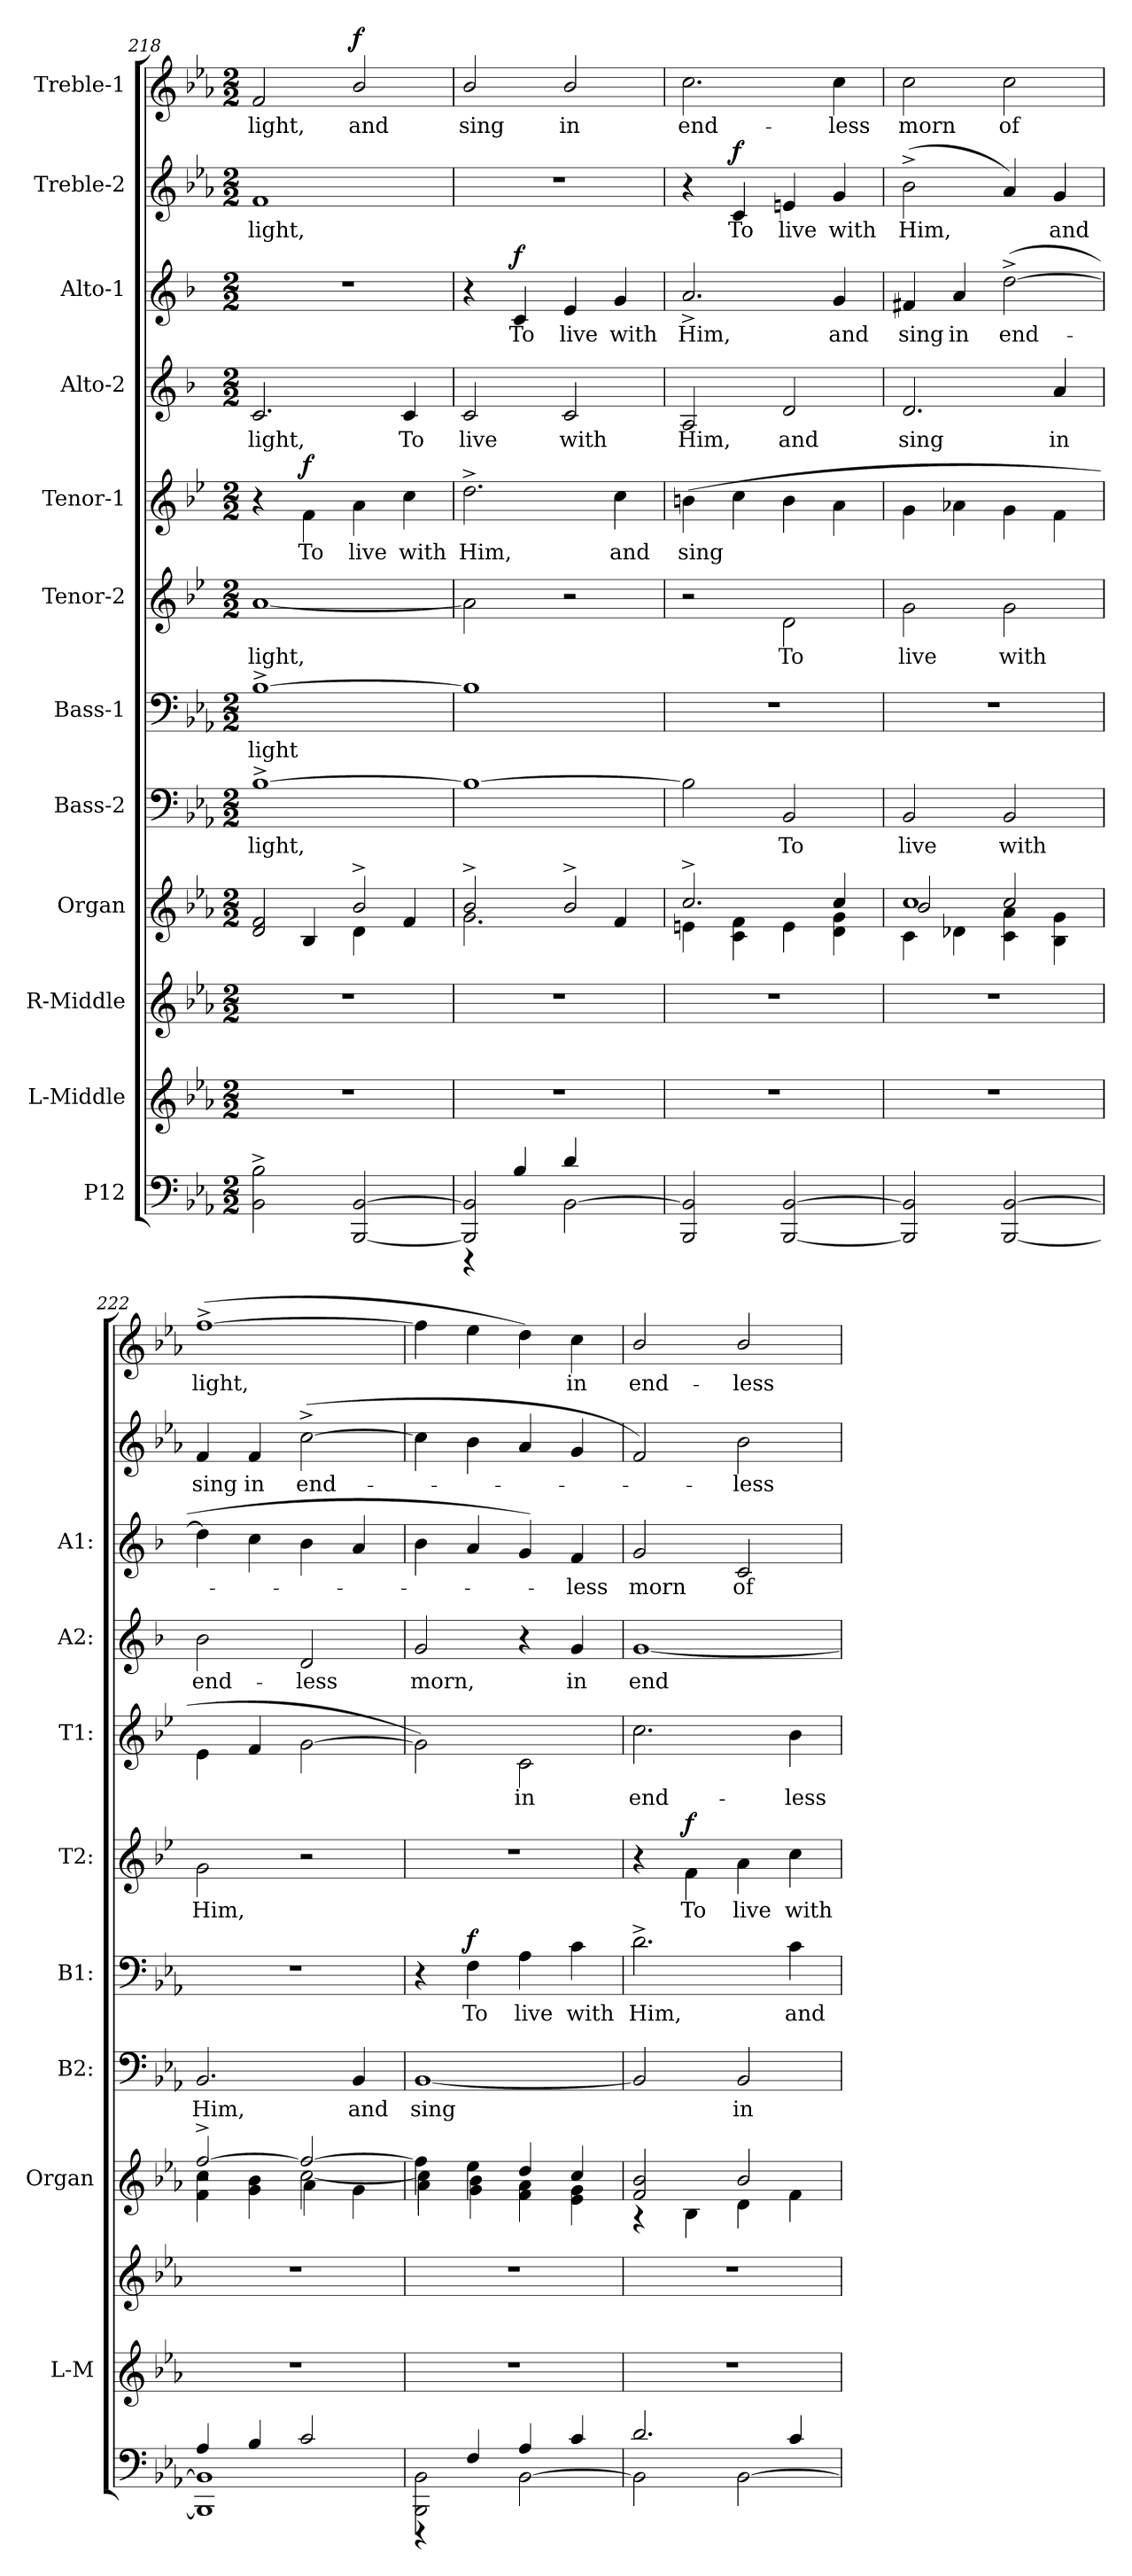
**kern	**kern	**kern	**kern	**kern	**text	**kern	**text	**dynam	**kern	**text	**dynam	**kern	**text	**dynam	**kern	**text	**kern	**text	**dynam	**kern	**text	**dynam	**kern	**text	**dynam
*part12	*part11	*part10	*part9	*part8	*part8	*part7	*part7	*part7	*part6	*part6	*part6	*part5	*part5	*part5	*part4	*part4	*part3	*part3	*part3	*part2	*part2	*part2	*part1	*part1	*part1
*staff12	*staff11	*staff10	*staff9	*staff8	*staff8	*staff7	*staff7	*staff7	*staff6	*staff6	*staff6	*staff5	*staff5	*staff5	*staff4	*staff4	*staff3	*staff3	*staff3	*staff2	*staff2	*staff2	*staff1	*staff1	*staff1
*I"P12	*I"L-Middle	*I"R-Middle	*I"Organ	*I"Bass-2	*	*I"Bass-1	*	*	*I"Tenor-2	*	*	*I"Tenor-1	*	*	*I"Alto-2	*	*I"Alto-1	*	*	*I"Treble-2	*	*	*I"Treble-1	*	*
*	*I'L-M	*	*I'Organ	*I'B2:	*	*I'B1:	*	*	*I'T2:	*	*	*I'T1:	*	*	*I'A2:	*	*I'A1:	*	*	*	*	*	*	*	*
*clefF4	*clefG2	*clefG2	*clefG2	*clefF4	*	*clefF4	*	*	*clefG2	*	*	*clefG2	*	*	*clefG2	*	*clefG2	*	*	*clefG2	*	*	*clefG2	*	*
*	*	*	*	*	*	*	*	*	*ITrd4c7	*	*	*ITrd4c7	*	*	*ITrd1c2	*	*ITrd1c2	*	*	*ITrd-7c-12	*	*	*ITrd-7c-12	*	*
*k[b-e-a-]	*k[b-e-a-]	*k[b-e-a-]	*k[b-e-a-]	*k[b-e-a-]	*	*k[b-e-a-]	*	*	*k[b-e-a-]	*	*	*k[b-e-a-]	*	*	*k[b-e-a-]	*	*k[b-e-a-]	*	*	*k[b-e-a-]	*	*	*k[b-e-a-]	*	*
*E-:	*E-:	*E-:	*E-:	*E-:	*	*E-:	*	*	*E-:	*	*	*E-:	*	*	*E-:	*	*E-:	*	*	*E-:	*	*	*E-:	*	*
*M2/2	*M2/2	*M2/2	*M2/2	*M2/2	*	*M2/2	*	*	*M2/2	*	*	*M2/2	*	*	*M2/2	*	*M2/2	*	*	*M2/2	*	*	*M2/2	*	*
=218	=218	=218	=218	=218	=218	=218	=218	=218	=218	=218	=218	=218	=218	=218	=218	=218	=218	=218	=218	=218	=218	=218	=218	=218	=218
*	*	*	*^	*	*	*	*	*	*	*	*	*	*	*	*	*	*	*	*	*	*	*	*	*	*
!	!	!	!	!	!	!LO:LY:b	!	!LO:LY:b	!	!	!LO:LY:b	!	!	!	!	!	!LO:LY:b	!	!	!	!	!LO:LY:b	!	!	!LO:LY:b	!
2BB-\^ 2B-\^	1r	1r	2d/ 2f/	4ryy	[1B-^	light,	[1B-^	light	.	[1d	light,	.	4r	.	.	2.B-/	light,	1r	.	.	1ff	light,	.	2ff/	light,	.
!	!	!	!	!	!	!	!	!	!	!	!	!	!	!LO:LY:b	!LO:DY:b	!	!	!	!	!	!	!	!	!	!	!
.	.	.	.	4B-/	.	.	.	.	.	.	.	.	4B-\	To	f	.	.	.	.	.	.	.	.	.	.	.
!	!	!	!	!	!	!	!	!	!	!	!	!	!	!LO:LY:b	!	!	!	!	!	!	!	!	!	!	!LO:LY:b	!LO:DY:b
[2BBB-/ [2BB-/	.	.	2b-^/	4d\	.	.	.	.	.	.	.	.	4d\	live	.	.	.	.	.	.	.	.	.	2bb-/	and	f
!	!	!	!	!	!	!	!	!	!	!	!	!	!	!LO:LY:b	!	!	!LO:LY:b	!	!	!	!	!	!	!	!	!
.	.	.	.	4f/	.	.	.	.	.	.	.	.	4f\	with	.	4B-/	To	.	.	.	.	.	.	.	.	.
=219	=219	=219	=219	=219	=219	=219	=219	=219	=219	=219	=219	=219	=219	=219	=219	=219	=219	=219	=219	=219	=219	=219	=219	=219	=219	=219
*^	*	*	*	*	*	*	*	*	*	*	*	*	*	*	*	*	*	*	*	*	*	*	*	*	*	*
!	!	!	!	!	!	!	!	!	!	!	!	!	!	!	!LO:LY:b	!	!	!LO:LY:b	!	!	!	!	!	!	!	!LO:LY:b	!
2BBB-/] 2BB-/]	4r	1r	1r	2b-^/	2.g\	1B-_	.	1B-]	.	.	2d\]	.	.	2.g^\	Him,	.	2B-/	live	4r	.	.	1r	.	.	2bb-/	sing	.
!	!	!	!	!	!	!	!	!	!	!	!	!	!	!	!	!	!	!	!	!LO:LY:b	!LO:DY:b	!	!	!	!	!	!
.	4B-/	.	.	.	.	.	.	.	.	.	.	.	.	.	.	.	.	.	4B-/	To	f	.	.	.	.	.	.
!	!	!	!	!	!	!	!	!	!	!	!	!	!	!	!	!	!	!LO:LY:b	!	!LO:LY:b	!	!	!	!	!	!LO:LY:b	!
[2BB-\	4d/	.	.	2b-^/	.	.	.	.	.	.	2r	.	.	.	.	.	2B-/	with	4d/	live	.	.	.	.	2bb-/	in	.
!	!	!	!	!	!	!	!	!	!	!	!	!	!	!	!LO:LY:b	!	!	!	!	!LO:LY:b	!	!	!	!	!	!	!
.	4ryy	.	.	.	4f/	.	.	.	.	.	.	.	.	4f\	and	.	.	.	4f/	with	.	.	.	.	.	.	.
!!LO:PB:g=z
=220	=220	=220	=220	=220	=220	=220	=220	=220	=220	=220	=220	=220	=220	=220	=220	=220	=220	=220	=220	=220	=220	=220	=220	=220	=220	=220	=220
!	!	!	!	!	!	!	!	!	!	!	!	!	!	!	!LO:LY:b	!	!	!LO:LY:b	!	!LO:LY:b	!	!	!	!	!	!LO:LY:b	!
*v	*v	*	*	*	*	*	*	*	*	*	*	*	*	*	*	*	*	*	*	*	*	*	*	*	*	*	*
2BBB-/ 2BB-/]	1r	1r	2.cc^/	4en\	2B-\]	.	1r	.	.	2r	.	.	(>4en\	sing	.	2G/	Him,	2.g^/	Him,	.	4r	.	.	2.ccc\	end-	.
!	!	!	!	!	!	!	!	!	!	!	!	!	!	!	!	!	!	!	!	!	!	!LO:LY:b	!LO:DY:b	!	!	!
.	.	.	.	4c\ 4f\	.	.	.	.	.	.	.	.	4f\	.	.	.	.	.	.	.	4cc/	To	f	.	.	.
!	!	!	!	!	!	!LO:LY:b	!	!	!	!	!LO:LY:b	!	!	!	!	!	!LO:LY:b	!	!	!	!	!LO:LY:b	!	!	!	!
[2BBB-/ [2BB-/	.	.	.	4e\	2BB-/	To	.	.	.	2G\	To	.	4e\	.	.	2c/	and	.	.	.	4een/	live	.	.	.	.
!	!	!	!	!	!	!	!	!	!	!	!	!	!	!	!	!	!	!	!LO:LY:b	!	!	!LO:LY:b	!	!	!LO:LY:b	!
.	.	.	4cc/	4d\ 4g\	.	.	.	.	.	.	.	.	4d\	.	.	.	.	4f/	and	.	4gg/	with	.	4ccc\	-less	.
=221	=221	=221	=221	=221	=221	=221	=221	=221	=221	=221	=221	=221	=221	=221	=221	=221	=221	=221	=221	=221	=221	=221	=221	=221	=221	=221
*	*	*	*	*^	*	*	*	*	*	*	*	*	*	*	*	*	*	*	*	*	*	*	*	*	*	*
!	!	!	!	!	!	!	!LO:LY:b	!	!	!	!	!LO:LY:b	!	!	!	!	!	!LO:LY:b	!	!LO:LY:b	!	!	!LO:LY:b	!	!	!LO:LY:b	!
2BBB-/] 2BB-/]	1r	1r	1cc	2b-/	4c\	2BB-/	live	1r	.	.	2c\	live	.	4c\	.	.	2.c/	sing	4en/	sing	.	(>2bb-^\	Him,	.	2ccc\	morn	.
!	!	!	!	!	!	!	!	!	!	!	!	!	!	!	!	!	!	!	!	!LO:LY:b	!	!	!	!	!	!	!
.	.	.	.	.	4d-X\	.	.	.	.	.	.	.	.	4d-X\	.	.	.	.	4g/	in	.	.	.	.	.	.	.
!	!	!	!	!	!	!	!LO:LY:b	!	!	!	!	!LO:LY:b	!	!	!	!	!	!	!	!LO:LY:b	!	!	!	!	!	!LO:LY:b	!
[2BBB-/ [2BB-/	.	.	.	2cc/	4c\ 4a-\	2BB-/	with	.	.	.	2c\	with	.	4c\	.	.	.	.	(>[2cc^\	end-	.	4aa-/)	.	.	2ccc\	of	.
!	!	!	!	!	!	!	!	!	!	!	!	!	!	!	!	!	!	!LO:LY:b	!	!	!	!	!LO:LY:b	!	!	!	!
.	.	.	.	.	4B-\ 4g\	.	.	.	.	.	.	.	.	4B-\	.	.	4g/	in	.	.	.	4gg/	and	.	.	.	.
=222	=222	=222	=222	=222	=222	=222	=222	=222	=222	=222	=222	=222	=222	=222	=222	=222	=222	=222	=222	=222	=222	=222	=222	=222	=222	=222	=222
*^	*	*	*	*	*	*	*	*	*	*	*	*	*	*	*	*	*	*	*	*	*	*	*	*	*	*	*
!	!	!	!	!	!	!	!	!LO:LY:b	!	!	!	!	!LO:LY:b	!	!	!	!	!	!LO:LY:b	!	!	!	!	!LO:LY:b	!	!	!LO:LY:b	!
1BBB-] 1BB-]	4A-/	1r	1r	[2ff^/	2r	4f\ 4cc\	2.BB-/	Him,	1r	.	.	2c\	Him,	.	4A-\	.	.	2a-\	end-	4cc\]	.	.	4ff/	sing	.	(>[1fff^	light,	.
!	!	!	!	!	!	!	!	!	!	!	!	!	!	!	!	!	!	!	!	!	!	!	!	!LO:LY:b	!	!	!	!
.	4B-/	.	.	.	.	4g\ 4b-\	.	.	.	.	.	.	.	.	4B-/	.	.	.	.	4b-\	.	.	4ff/	in	.	.	.	.
!	!	!	!	!	!	!	!	!	!	!	!	!	!	!	!	!	!	!	!LO:LY:b	!	!	!	!	!LO:LY:b	!	!	!	!
.	2c/	.	.	2ff/_	[2cc\	4a-\	.	.	.	.	.	2r	.	.	[2c\	.	.	2c/	-less	4a-\	.	.	(>[2ccc^\	end-	.	.	.	.
!	!	!	!	!	!	!	!	!LO:LY:b	!	!	!	!	!	!	!	!	!	!	!	!	!	!	!	!	!	!	!	!
.	.	.	.	.	.	4g\	4BB-/	and	.	.	.	.	.	.	.	.	.	.	.	4g/	.	.	.	.	.	.	.	.
=223	=223	=223	=223	=223	=223	=223	=223	=223	=223	=223	=223	=223	=223	=223	=223	=223	=223	=223	=223	=223	=223	=223	=223	=223	=223	=223	=223	=223
!	!	!	!	!	!	!	!	!LO:LY:b	!	!	!	!	!	!	!	!	!	!	!LO:LY:b	!	!	!	!	!	!	!	!	!
2BBB-\ 2BB-\	4r	1r	1r	4ff\]	4cc\]	4a-\	[1BB-	sing	4r	.	.	1r	.	.	2c\])	.	.	2f/	morn,	4a-\	.	.	4ccc\]	.	.	4fff\]	.	.
!	!	!	!	!	!	!	!	!	!	!LO:LY:b	!LO:DY:b	!	!	!	!	!	!	!	!	!	!	!	!	!	!	!	!	!
.	4F/	.	.	4ee-\	4ryy	4g\ 4b-\	.	.	4F\	To	f	.	.	.	.	.	.	.	.	4g/	.	.	4bb-\	.	.	4eee-\	.	.
!	!	!	!	!	!	!	!	!	!	!LO:LY:b	!	!	!	!	!	!LO:LY:b	!	!	!	!	!	!	!	!	!	!	!	!
[2BB-\	4A-/	.	.	4dd/	4ryy	4f\ 4a-\	.	.	4A-\	live	.	.	.	.	2F\	in	.	4r	.	4f/)	.	.	4aa-/	.	.	4ddd\)	.	.
!	!	!	!	!	!	!	!	!	!	!LO:LY:b	!	!	!	!	!	!	!	!	!LO:LY:b	!	!LO:LY:b	!	!	!	!	!	!LO:LY:b	!
.	4c/	.	.	4ryy	4cc/	4e-\ 4g\	.	.	4c\	with	.	.	.	.	.	.	.	4f/	in	4e-/	-less	.	4gg/	.	.	4ccc\	in	.
=224	=224	=224	=224	=224	=224	=224	=224	=224	=224	=224	=224	=224	=224	=224	=224	=224	=224	=224	=224	=224	=224	=224	=224	=224	=224	=224	=224	=224
!	!	!	!	!	!	!	!	!	!	!LO:LY:b	!	!	!	!	!	!LO:LY:b	!	!	!LO:LY:b	!	!LO:LY:b	!	!	!	!	!	!LO:LY:b	!
*	*	*	*	*	*v	*v	*	*	*	*	*	*	*	*	*	*	*	*	*	*	*	*	*	*	*	*	*	*
2BB-\]	2.d/	1r	1r	2f/ 2b-/	4r	2BB-/]	.	2.d^\	Him,	.	4r	.	.	2.f\	end-	.	[1f	end-	2f/	morn	.	2ff/)	.	.	2bb-/	end-	.
!	!	!	!	!	!	!	!	!	!	!	!	!LO:LY:b	!LO:DY:b	!	!	!	!	!	!	!	!	!	!	!	!	!	!
.	.	.	.	.	4B-\	.	.	.	.	.	4B-\	To	f	.	.	.	.	.	.	.	.	.	.	.	.	.	.
!	!	!	!	!	!	!	!LO:LY:b	!	!	!	!	!LO:LY:b	!	!	!	!	!	!	!	!LO:LY:b	!	!	!LO:LY:b	!	!	!LO:LY:b	!
[2BB-\	.	.	.	2b-/	4d\	2BB-/	in	.	.	.	4d\	live	.	.	.	.	.	.	2B-/	of	.	2bb-\	-less	.	2bb-/	-less	.
!	!	!	!	!	!	!	!	!	!LO:LY:b	!	!	!LO:LY:b	!	!	!LO:LY:b	!	!	!	!	!	!	!	!	!	!	!	!
.	4c/	.	.	.	4f\	.	.	4c\	and	.	4f\	with	.	4e-\	-less	.	.	.	.	.	.	.	.	.	.	.	.
*v	*v	*	*	*v	*v	*	*	*	*	*	*	*	*	*	*	*	*	*	*	*	*	*	*	*	*	*	*
=	=	=	=	=	=	=	=	=	=	=	=	=	=	=	=	=	=	=	=	=	=	=	=	=	=
*-	*-	*-	*-	*-	*-	*-	*-	*-	*-	*-	*-	*-	*-	*-	*-	*-	*-	*-	*-	*-	*-	*-	*-	*-	*-
